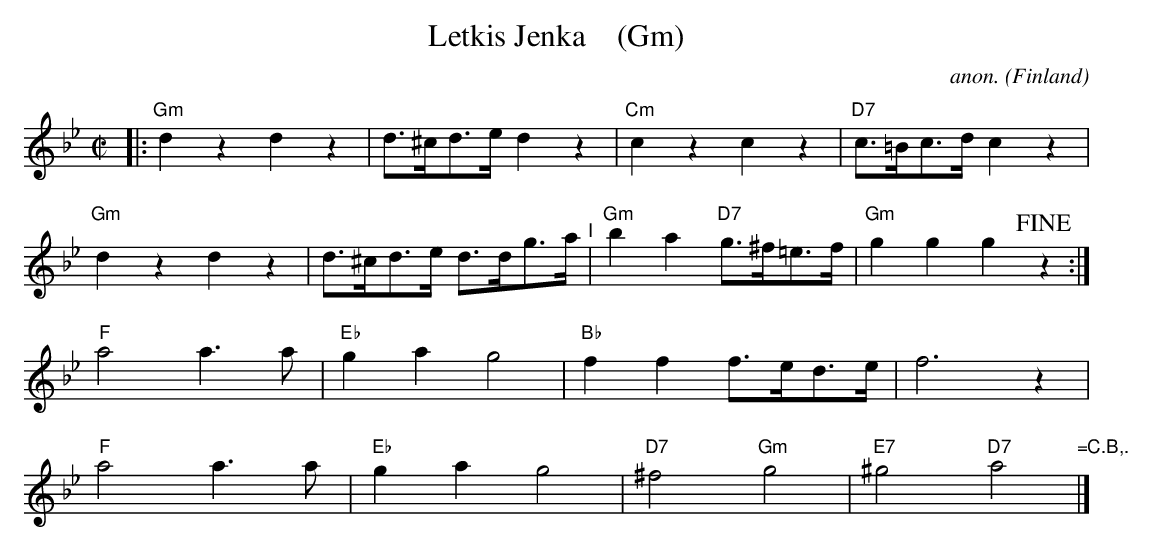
X:1
T: Letkis Jenka    (Gm)
C: anon.
O: Finland
M: C|
L: 1/8
K: Gm
|:\
"Gm"d2 z2 d2 z2 | d>^cd>e d2 z2 | "Cm"c2 z2 c2 z2 | "D7"c>=Bc>d c2 z2 |
"Gm"d2 z2 d2 z2 | d>^cd>e d>dg>a "^I"| "Gm"b2 a2 "D7"g>^f=e>f | "Gm"g2 g2 g2 !fine!z2 :|
"F"a4 a3a | "Eb"g2a2 g4 | "Bb"f2f2 f>ed>e | f6 z2 |
"F"a4 a3a | "Eb"g2a2 g4 | "D7"^f4 "Gm"g4 | "E7"^g4 "D7"a4 "=C.B,."|]
